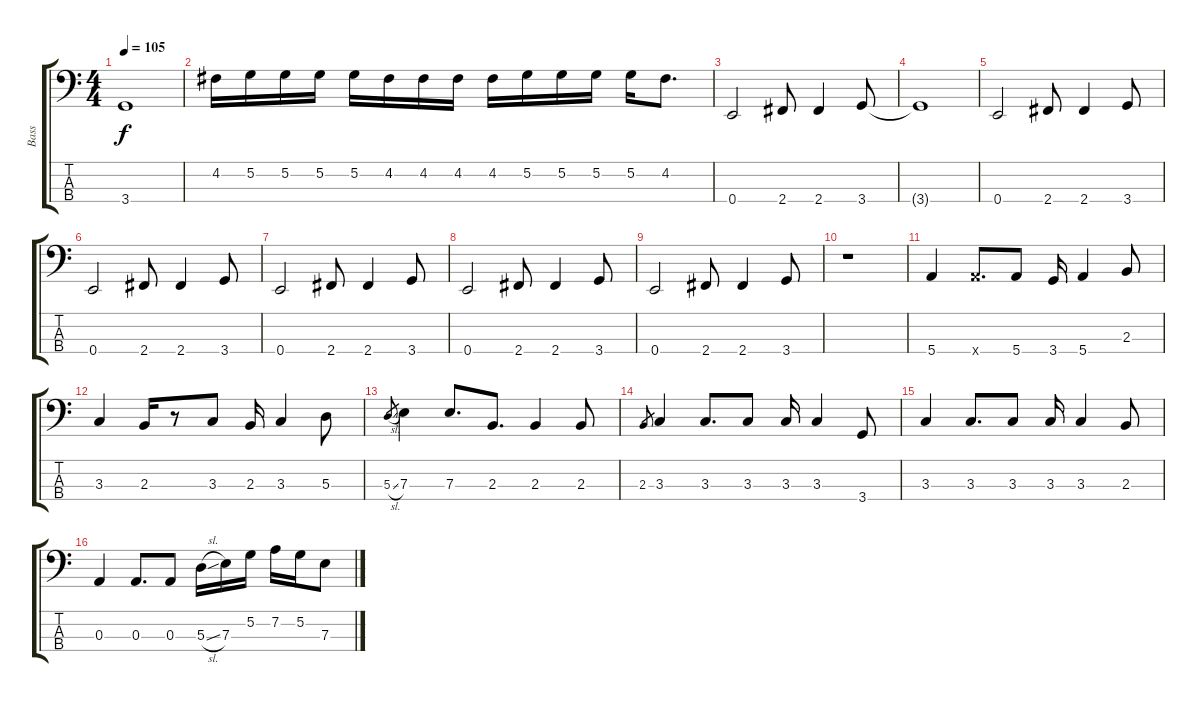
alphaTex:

\track ("Bass" "Bass") {instrument electricbasspick}
\staff {score tabs}
\tuning (G2 D2 A1 E1) {hide}
\ts (4 4)
\tempo 105
\clef f4
\ks c
3.4.1{dy f} |
4.2.16{volume 16} 5.2.16 5.2.16 5.2.16 5.2.16 4.2.16 4.2.16 4.2.16 4.2.16 5.2.16 5.2.16 5.2.16 5.2.16 4.2.8{d} |
0.4.2{volume 10} 2.4.8 2.4.4 3.4.8 |
3.4{t}.1 |
0.4.2 2.4.8 2.4.4 3.4.8 |
0.4.2 2.4.8 2.4.4 3.4.8 |
0.4.2 2.4.8 2.4.4 3.4.8 |
0.4.2 2.4.8 2.4.4 3.4.8 |
0.4.2 2.4.8 2.4.4 3.4.8 |
r.1 |
5.4.4{volume 16} 5.4{x}.8{d} 5.4.8 3.4.16 5.4.4 2.3.8 |
3.3.4 2.3.16 r.8 3.3.8 2.3.16 3.3.4 5.3.8 |
5.3{sl}.8{gr} 7.3.4 7.3.8{d} 2.3.8{d} 2.3.4 2.3.8 |
2.3.8{gr} 3.3.4 3.3.8{d} 3.3.8 3.3.16 3.3.4 3.4.8 |
3.3.4 3.3.8{d} 3.3.8 3.3.16 3.3.4 2.3.8 |
0.3.4 0.3.8{d} 0.3.8 5.3{sl}.16 7.3.16 5.2.16 7.2.16 5.2.16 7.3.8
